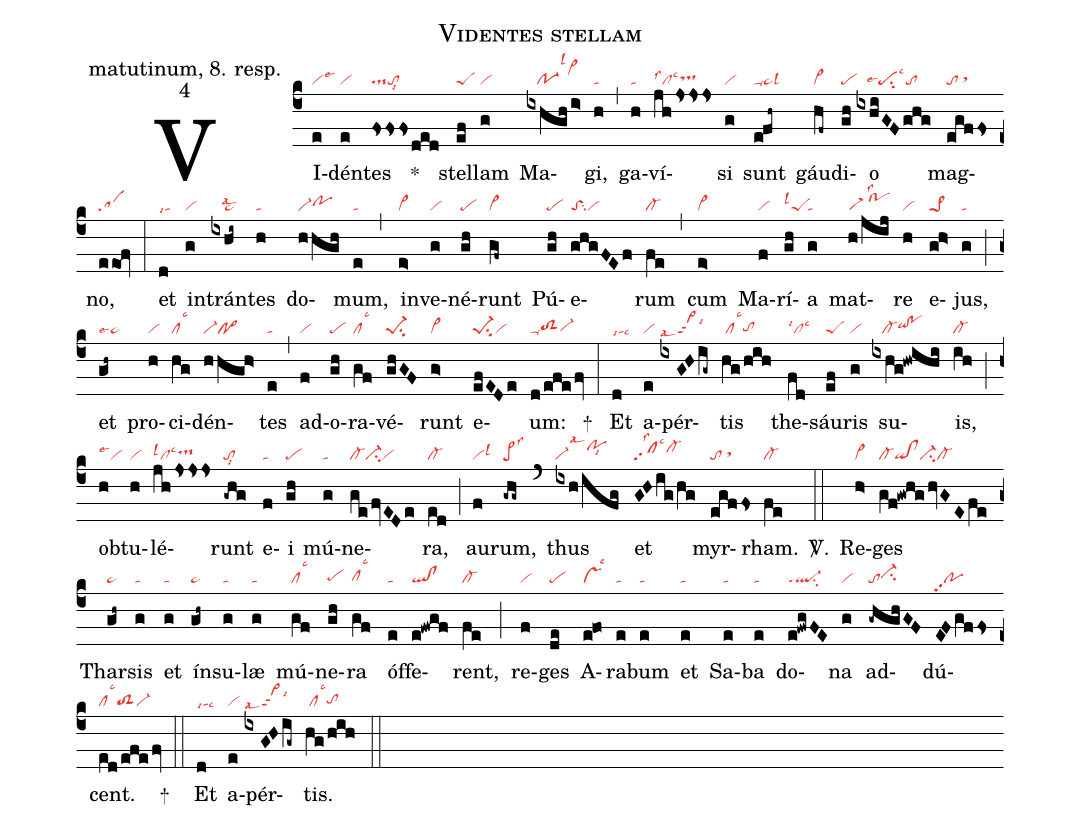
name: Videntes stellam;
office-part: matutinum, 8. resp.;
mode: 4;
nabc-lines: 1;
%%
(c4)
VI(e|vilse3)dén(e|vi)tes(fsssded|ts-tolsi8) *()
stel(ef|peS)lam(g|vi) Ma(ixhghi>|///po-1vi>hjlsl1)gi,(h|ta) (,)
ga(h|ta)ví(jh/jsss|cllsc3lss1tshh)si(g|vi) sunt(efh~|ta-ta>lsl3) gáu(hf~|vi>)di(gh|pe)o(ixhiGFghg|///pesu2lse4lsc3to) mag(egffs|to/sthh)no,(eeOf|sa) (:)
et(d|talsi7) in(g|vi)trán(ixhi~|///ta>lsal2)tes(h|ta) do(hhgh|vi-pohh)mum,(e|ta) (,)
in(e>|vi>)ve(g|vi)né(gh|pe)runt(gf~|vi>) Pú(gh|pe)e(ghgFEf|toSsu2vi)rum(fe|cl-) (,)
cum(e>|vi>) Ma(f|vi)rí(gh|peSlsl1)a(g|ta) mat(h/jij|trMlss2)re(h|vi) e(gh>|pe>1)jus,(g|ta) (;)
et(gh~|ta>lse4) pro(h|vi)ci(hg|cllsc3)dén(hhgh>|vi-po>)tes(e|ta) (,)
ad(f|vi)o(gh|pe)ra(gf|cllsc3)vé(ghGF|pe-1su2)runt(g>|vi>) e(efEDe|pe-1su2vi)um:(d/efe/fv|ta-toS2hgvi-hg) +(:)
Et(d|talsi7lsc6) a(e|vi)pér(ixGHig~|vi>ppt2lsal7lsi6)tis(hg/hih|/cllsc3tohg) the(fd|cllsc3lsi1)sáu(ef|peS)ris(g|vi) su(ixhg!hwihi|///cl-qihh!pohh)is,(ih|cl-) (;)
ob(h|vilse1)tu(h|vi)lé(jhjsss|cllsc3lsl1ts-hh)runt(-ghg|tolsi8) e(f|ta)i(gh|pe) mú(g|ta)ne(gefvEDe|cl-ci-vi)ra,(ed|cl-) (;)
au(f|vilsl3)rum,(-ghg~|pe>lss3) (`)
thus(ixh/ifg|vi-pohjlsal1lsi8) et(GHig/hg|sflsc3lss2cl-hi) myr(egffs|to/sthh)rham.(fe|cl-) <sp>V/</sp>.(::)
Re(h>|vi>)ges(gf!gwhghvGEfe|cl-qi!clci-cl-) Thar(gh~|ta>)sis(g|ta) et(g|ta) ín(gh~|ta>)su(g|ta)læ(g|ta) mú(gf|cllsc3)ne(gh|pehg)ra(gf|clhglsc3) óf(e|ta)fe(e!fwgf|ql!cl)rent,(fe|cl-) (;)
re(f|vi)ges(de|pe) A(e!fo|vslsc3)ra(e|ta)bum(e|ta) et(e|ta) Sa(e|ta)ba(e|ta) do(e!fwgFE|ql-ppt1su2)na(g|vi) ad(-ghghGF|toci-hh)dú(EFgffs|popp2)cent.(ed/efefv|cllsc3toS2vi-) +(::)
Et(d|talsi7lsc6) a(e|vi)pér(ixGHig~|vi>ppt2lsal7lsi6)tis.(hg/hih|/cllsc3tohg) (::)
